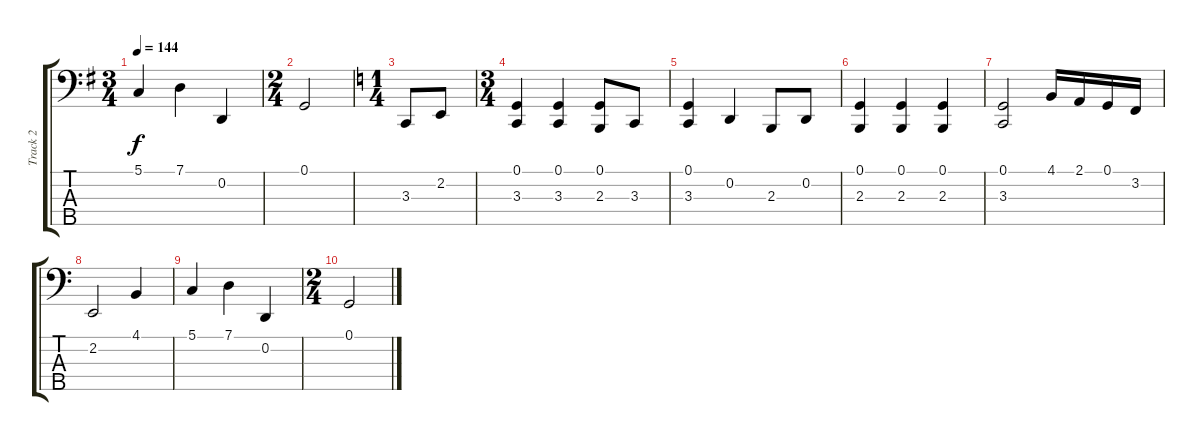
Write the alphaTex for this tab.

\track ("Track 2" "Track 2") {instrument acousticgrandpiano}
\staff {score tabs}
\tuning (G2 D2 A1 E1 B0) {hide}
\ts (3 4)
\tempo 144
\clef f4
\ks g
5.1.4{dy f} 7.1.4 0.2.4 |
\ts (2 4)
0.1.2 |
\ts (1 4)
\ks c
3.3.8 2.2.8 |
\ts (3 4)
(0.1 3.3).4 (0.1 3.3).4 (0.1 2.3).8 3.3.8 |
(0.1 3.3).4 0.2.4 2.3.8 0.2.8 |
(0.1 2.3).4 (0.1 2.3).4 (0.1 2.3).4 |
(0.1 3.3).2 4.1.16 2.1.16 0.1.16 3.2.16 |
2.2.2 4.1.4 |
5.1.4 7.1.4 0.2.4 |
\ts (2 4)
0.1.2
